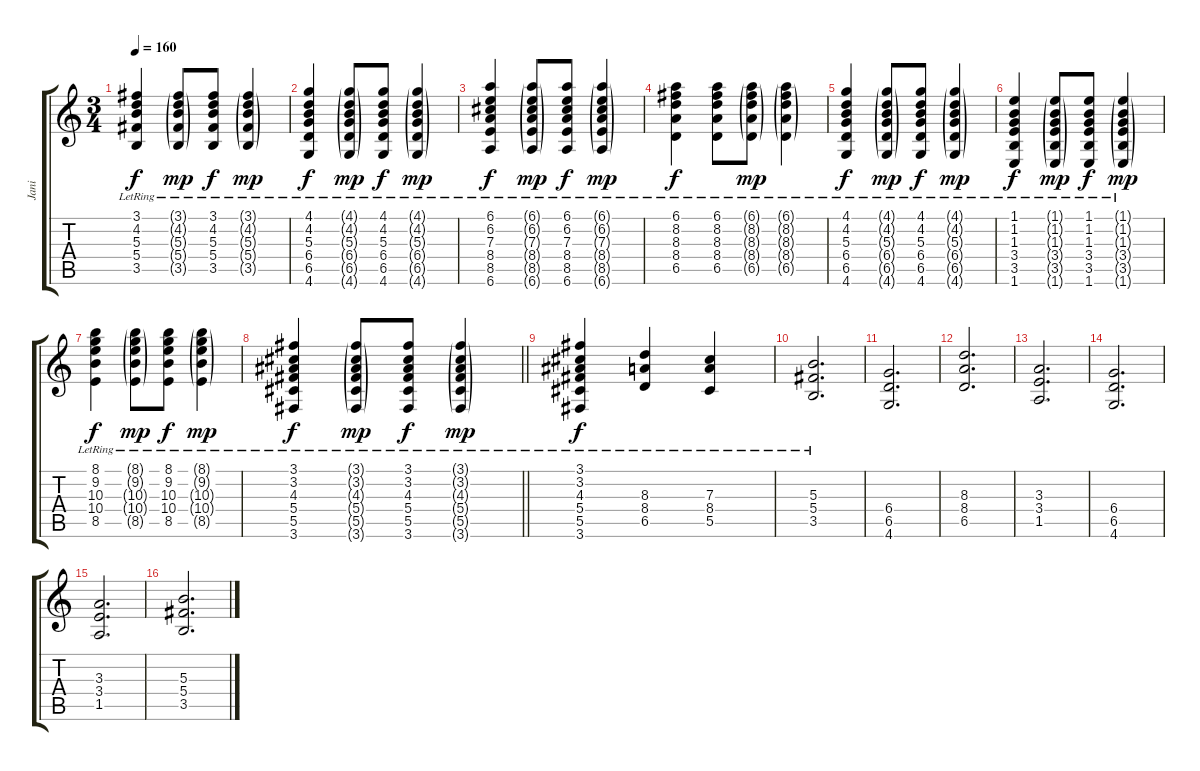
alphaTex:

\track ("Jani" "Jani") {instrument acousticguitarsteel}
\staff {score tabs}
\tuning (Eb4 Bb3 Gb3 Db3 Ab2 Eb2) {hide}
\ts (3 4)
\tempo 160
\clef g2
\ks c
(3.1{lr} 4.2{lr} 5.3{lr} 5.4{lr} 3.5{lr}).4{dy f instrument acousticguitarsteel} (3.1{g lr} 4.2{g lr} 5.3{g lr} 5.4{g lr} 3.5{g lr}).8{dy mp instrument acousticguitarsteel} (3.1{lr} 4.2{lr} 5.3{lr} 5.4{lr} 3.5{lr}).8{dy f instrument acousticguitarsteel} (3.1{g lr} 4.2{g lr} 5.3{g lr} 5.4{g lr} 3.5{g lr}).4{dy mp volume 9 instrument acousticguitarsteel} |
(4.1{lr} 4.2{lr} 5.3{lr} 6.4{lr} 6.5{lr} 4.6{lr}).4{dy f} (4.1{g lr} 4.2{g lr} 5.3{g lr} 6.4{g lr} 6.5{g lr} 4.6{g lr}).8{dy mp} (4.1{lr} 4.2{lr} 5.3{lr} 6.4{lr} 6.5{lr} 4.6{lr}).8{dy f} (4.1{g lr} 4.2{g lr} 5.3{g lr} 6.4{g lr} 6.5{g lr} 4.6{g lr}).4{dy mp} |
(6.1{lr} 6.2{lr} 7.3{lr} 8.4{lr} 8.5{lr} 6.6{lr}).4{dy f} (6.1{g lr} 6.2{g lr} 7.3{g lr} 8.4{g lr} 8.5{g lr} 6.6{g lr}).8{dy mp} (6.1{lr} 6.2{lr} 7.3{lr} 8.4{lr} 8.5{lr} 6.6{lr}).8{dy f} (6.1{g lr} 6.2{g lr} 7.3{g lr} 8.4{g lr} 8.5{g lr} 6.6{g lr}).4{dy mp} |
(6.1{lr} 8.2{lr} 8.3{lr} 8.4{lr} 6.5{lr}).4{dy f} (6.1{lr} 8.2{lr} 8.3{lr} 8.4{lr} 6.5{lr}).8 (6.1{g lr} 8.2{g lr} 8.3{g lr} 8.4{g lr} 6.5{g lr}).8{dy mp} (6.1{g lr} 8.2{g lr} 8.3{g lr} 8.4{g lr} 6.5{g lr}).4 |
(4.1{lr} 4.2{lr} 5.3{lr} 6.4{lr} 6.5{lr} 4.6{lr}).4{dy f} (4.1{g lr} 4.2{g lr} 5.3{g lr} 6.4{g lr} 6.5{g lr} 4.6{g lr}).8{dy mp} (4.1{lr} 4.2{lr} 5.3{lr} 6.4{lr} 6.5{lr} 4.6{lr}).8{dy f} (4.1{g lr} 4.2{g lr} 5.3{g lr} 6.4{g lr} 6.5{g lr} 4.6{g lr}).4{dy mp} |
(1.1{lr} 1.2{lr} 1.3{lr} 3.4{lr} 3.5{lr} 1.6{lr}).4{dy f} (1.1{g lr} 1.2{g lr} 1.3{g lr} 3.4{g lr} 3.5{g lr} 1.6{g lr}).8{dy mp} (1.1{lr} 1.2{lr} 1.3{lr} 3.4{lr} 3.5{lr} 1.6{lr}).8{dy f} (1.1{g lr} 1.2{g lr} 1.3{g lr} 3.4{g lr} 3.5{g lr} 1.6{g lr}).4{dy mp} |
(8.1{lr} 9.2{lr} 10.3{lr} 10.4{lr} 8.5{lr}).4{dy f} (8.1{g lr} 9.2{g lr} 10.3{g lr} 10.4{g lr} 8.5{g lr}).8{dy mp} (8.1{lr} 9.2{lr} 10.3{lr} 10.4{lr} 8.5{lr}).8{dy f} (8.1{g lr} 9.2{g lr} 10.3{g lr} 10.4{g lr} 8.5{g lr}).4{dy mp} |
\barLineRight lightlight
(3.1{lr} 3.2{lr} 4.3{lr} 5.4{lr} 5.5{lr} 3.6{lr}).4{dy f} (3.1{g lr} 3.2{g lr} 4.3{g lr} 5.4{g lr} 5.5{g lr} 3.6{g lr}).8{dy mp} (3.1{lr} 3.2{lr} 4.3{lr} 5.4{lr} 5.5{lr} 3.6{lr}).8{dy f} (3.1{g lr} 3.2{g lr} 4.3{g lr} 5.4{g lr} 5.5{g lr} 3.6{g lr}).4{dy mp} |
\section ("" "")
(3.1{lr} 3.2{lr} 4.3{lr} 5.4{lr} 5.5{lr} 3.6{lr}).4{dy f} (8.3{lr} 8.4{lr} 6.5{lr}).4{instrument overdrivenguitar} (7.3{lr} 8.4{lr} 5.5{lr}).4 |
(5.3{lr} 5.4{lr} 3.5{lr}).2{d instrument overdrivenguitar} |
(6.4 6.5 4.6).2{d} |
(8.3 8.4 6.5).2{d} |
(3.3 3.4 1.5).2{d} |
(6.4 6.5 4.6).2{d} |
(3.3 3.4 1.5).2{d} |
(5.3 5.4 3.5).2{d}
